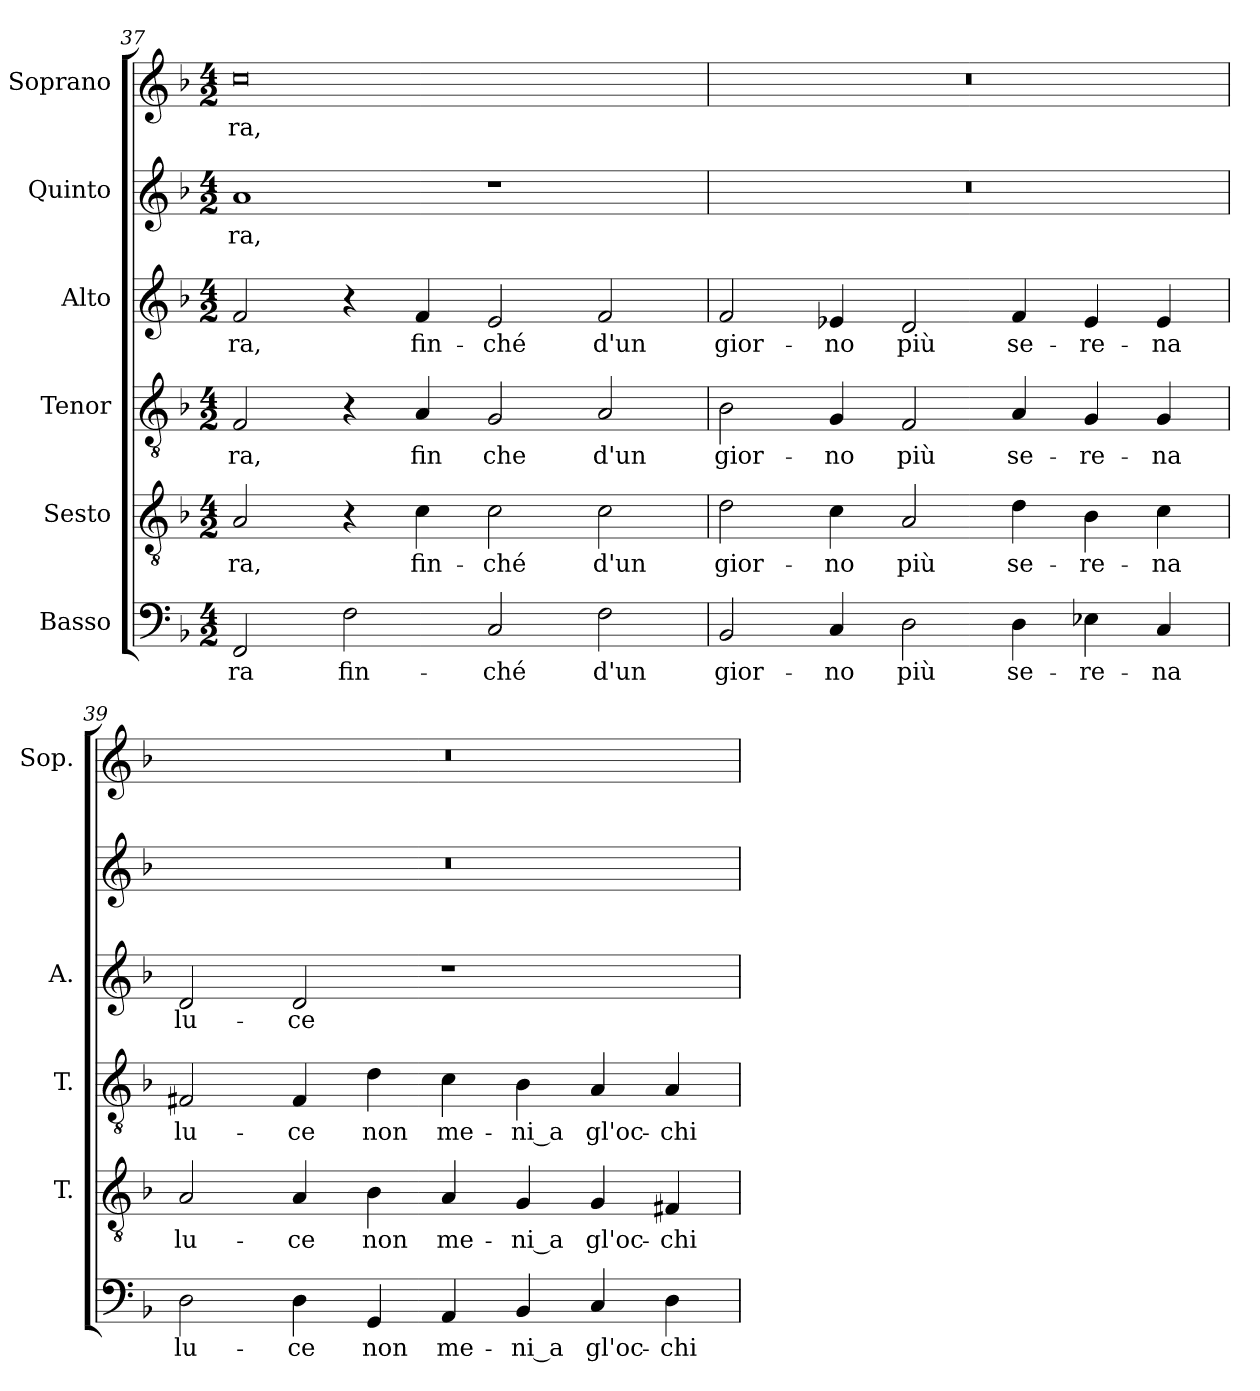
**kern	**text	**kern	**text	**kern	**text	**kern	**text	**kern	**text	**kern	**text
*part6	*part6	*part5	*part5	*part4	*part4	*part3	*part3	*part2	*part2	*part1	*part1
*staff6	*staff6	*staff5	*staff5	*staff4	*staff4	*staff3	*staff3	*staff2	*staff2	*staff1	*staff1
*I"Basso	*	*I"Sesto	*	*I"Tenor	*	*I"Alto	*	*I"Quinto	*	*I"Soprano	*
*	*	*I'T.	*	*I'T.	*	*I'A.	*	*	*	*I'Sop.	*
*clefF4	*	*clefGv2	*	*clefGv2	*	*clefG2	*	*clefG2	*	*clefG2	*
*	*	*ITrd7c12	*	*ITrd7c12	*	*	*	*	*	*	*
*k[b-]	*	*k[b-]	*	*k[b-]	*	*k[b-]	*	*k[b-]	*	*k[b-]	*
*F:	*	*F:	*	*F:	*	*F:	*	*F:	*	*F:	*
*M4/2	*	*M4/2	*	*M4/2	*	*M4/2	*	*M4/2	*	*M4/2	*
=37	=37	=37	=37	=37	=37	=37	=37	=37	=37	=37	=37
!	!LO:LY:b:color=#000000	!	!	!	!	!	!	!	!	!	!
!	!	!	!LO:LY:b:color=#000000	!	!	!	!	!	!	!	!
!	!	!	!	!	!LO:LY:b:color=#000000	!	!	!	!	!	!
!	!	!	!	!	!	!	!LO:LY:b:color=#000000	!	!	!	!
!	!	!	!	!	!	!	!	!	!LO:LY:b:color=#000000	!	!
!	!	!	!	!	!	!	!	!	!	!	!LO:LY:b:color=#000000
2FFi/	-ra	2AAi/	-ra,	2FFi/	-ra,	2fi/	-ra,	1ai	-ra,	0cci	-ra,
!	!LO:LY:b:color=#000000	!	!	!	!	!	!	!	!	!	!
2Fi\	fin-	4r	.	4r	.	4r	.	.	.	.	.
!	!	!	!LO:LY:b:color=#000000	!	!	!	!	!	!	!	!
!	!	!	!	!	!LO:LY:b:color=#000000	!	!	!	!	!	!
!	!	!	!	!	!	!	!LO:LY:b:color=#000000	!	!	!	!
.	.	4Ci\	fin-	4AAi/	fin	4fi/	fin-	.	.	.	.
!	!LO:LY:b:color=#000000	!	!	!	!	!	!	!	!	!	!
!	!	!	!LO:LY:b:color=#000000	!	!	!	!	!	!	!	!
!	!	!	!	!	!LO:LY:b:color=#000000	!	!	!	!	!	!
!	!	!	!	!	!	!	!LO:LY:b:color=#000000	!	!	!	!
2Ci/	-ché	2Ci\	-ché	2GGi/	che	2ei/	-ché	1r	.	.	.
!	!LO:LY:b:color=#000000	!	!	!	!	!	!	!	!	!	!
!	!	!	!LO:LY:b:color=#000000	!	!	!	!	!	!	!	!
!	!	!	!	!	!LO:LY:b:color=#000000	!	!	!	!	!	!
!	!	!	!	!	!	!	!LO:LY:b:color=#000000	!	!	!	!
2Fi\	d'un	2Ci\	d'un	2AAi/	d'un	2fi/	d'un	.	.	.	.
!!LO:LB:g=z
=38	=38	=38	=38	=38	=38	=38	=38	=38	=38	=38	=38
!	!LO:LY:b:color=#000000	!	!	!	!	!	!	!	!	!	!
!	!	!	!LO:LY:b:color=#000000	!	!	!	!	!	!	!	!
!	!	!	!	!	!LO:LY:b:color=#000000	!	!	!	!	!	!
!	!	!	!	!	!	!	!LO:LY:b:color=#000000	!LO:N:vis=1	!	!LO:N:vis=1	!
2BB-i/	gior-	2Di\	gior-	2BB-i\	gior-	2fi/	gior-	0r	.	0r	.
!	!LO:LY:b:color=#000000	!	!	!	!	!	!	!	!	!	!
!	!	!	!LO:LY:b:color=#000000	!	!	!	!	!	!	!	!
!	!	!	!	!	!LO:LY:b:color=#000000	!	!	!	!	!	!
!	!	!	!	!	!	!	!LO:LY:b:color=#000000	!	!	!	!
4Ci/	-no	4Ci\	-no	4GGi/	-no	4e-Xi/	-no	.	.	.	.
!	!LO:LY:b:color=#000000	!	!	!	!	!	!	!	!	!	!
!	!	!	!LO:LY:b:color=#000000	!	!	!	!	!	!	!	!
!	!	!	!	!	!LO:LY:b:color=#000000	!	!	!	!	!	!
!	!	!	!	!	!	!	!LO:LY:b:color=#000000	!	!	!	!
2Di\	più	2AAi/	più	2FFi/	più	2di/	più	.	.	.	.
!	!LO:LY:b:color=#000000	!	!	!	!	!	!	!	!	!	!
!	!	!	!LO:LY:b:color=#000000	!	!	!	!	!	!	!	!
!	!	!	!	!	!LO:LY:b:color=#000000	!	!	!	!	!	!
!	!	!	!	!	!	!	!LO:LY:b:color=#000000	!	!	!	!
4Di\	se-	4Di\	se-	4AAi/	se-	4fi/	se-	.	.	.	.
!	!LO:LY:b:color=#000000	!	!	!	!	!	!	!	!	!	!
!	!	!	!LO:LY:b:color=#000000	!	!	!	!	!	!	!	!
!	!	!	!	!	!LO:LY:b:color=#000000	!	!	!	!	!	!
!	!	!	!	!	!	!	!LO:LY:b:color=#000000	!	!	!	!
4E-Xi\	-re-	4BB-i\	-re-	4GGi/	-re-	4e-i/	-re-	.	.	.	.
!	!LO:LY:b:color=#000000	!	!	!	!	!	!	!	!	!	!
!	!	!	!LO:LY:b:color=#000000	!	!	!	!	!	!	!	!
!	!	!	!	!	!LO:LY:b:color=#000000	!	!	!	!	!	!
!	!	!	!	!	!	!	!LO:LY:b:color=#000000	!	!	!	!
4Ci/	-na	4Ci\	-na	4GGi/	-na	4e-i/	-na	.	.	.	.
=39	=39	=39	=39	=39	=39	=39	=39	=39	=39	=39	=39
!	!LO:LY:b:color=#000000	!	!	!	!	!	!	!	!	!	!
!	!	!	!LO:LY:b:color=#000000	!	!	!	!	!	!	!	!
!	!	!	!	!	!LO:LY:b:color=#000000	!	!	!	!	!	!
!	!	!	!	!	!	!	!LO:LY:b:color=#000000	!LO:N:vis=1	!	!LO:N:vis=1	!
2Di\	lu-	2AAi/	lu-	2FF#Xi/	lu-	2di/	lu-	0r	.	0r	.
!	!LO:LY:b:color=#000000	!	!	!	!	!	!	!	!	!	!
!	!	!	!LO:LY:b:color=#000000	!	!	!	!	!	!	!	!
!	!	!	!	!	!LO:LY:b:color=#000000	!	!	!	!	!	!
!	!	!	!	!	!	!	!LO:LY:b:color=#000000	!	!	!	!
4Di\	-ce	4AAi/	-ce	4FF#i/	-ce	2di/	-ce	.	.	.	.
!	!LO:LY:b:color=#000000	!	!	!	!	!	!	!	!	!	!
!	!	!	!LO:LY:b:color=#000000	!	!	!	!	!	!	!	!
!	!	!	!	!	!LO:LY:b:color=#000000	!	!	!	!	!	!
4GGi/	non	4BB-i\	non	4Di\	non	.	.	.	.	.	.
!	!LO:LY:b:color=#000000	!	!	!	!	!	!	!	!	!	!
!	!	!	!LO:LY:b:color=#000000	!	!	!	!	!	!	!	!
!	!	!	!	!	!LO:LY:b:color=#000000	!	!	!	!	!	!
4AAi/	me-	4AAi/	me-	4Ci\	me-	1r	.	.	.	.	.
!	!LO:LY:b:color=#000000	!	!	!	!	!	!	!	!	!	!
!	!	!	!LO:LY:b:color=#000000	!	!	!	!	!	!	!	!
!	!	!	!	!	!LO:LY:b:color=#000000	!	!	!	!	!	!
4BB-i/	-ni_a	4GGi/	-ni_a	4BB-i\	-ni_a	.	.	.	.	.	.
!	!LO:LY:b:color=#000000	!	!	!	!	!	!	!	!	!	!
!	!	!	!LO:LY:b:color=#000000	!	!	!	!	!	!	!	!
!	!	!	!	!	!LO:LY:b:color=#000000	!	!	!	!	!	!
4Ci/	gl'oc-	4GGi/	gl'oc-	4AAi/	gl'oc-	.	.	.	.	.	.
!	!LO:LY:b:color=#000000	!	!	!	!	!	!	!	!	!	!
!	!	!	!LO:LY:b:color=#000000	!	!	!	!	!	!	!	!
!	!	!	!	!	!LO:LY:b:color=#000000	!	!	!	!	!	!
4Di\	-chi	4FF#Xi/	-chi	4AAi/	-chi	.	.	.	.	.	.
=	=	=	=	=	=	=	=	=	=	=	=
*-	*-	*-	*-	*-	*-	*-	*-	*-	*-	*-	*-
